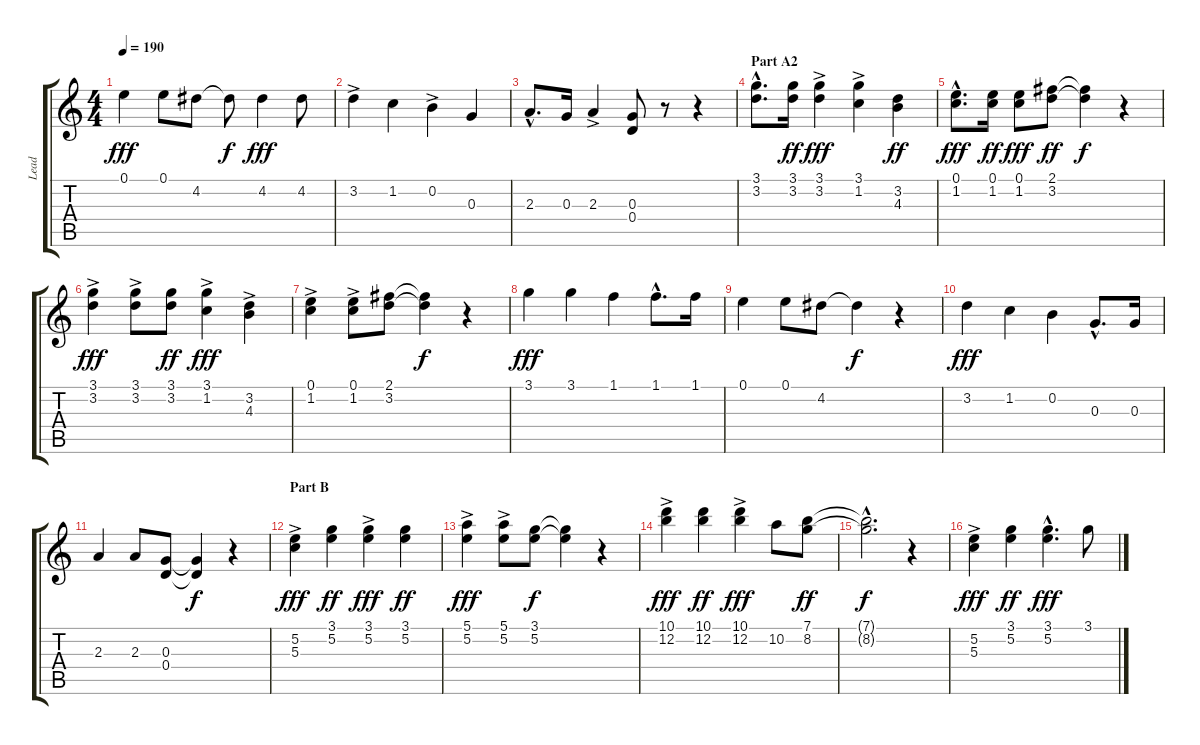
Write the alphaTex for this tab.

\track ("Lead" "Lead") {instrument acousticguitarnylon}
\staff {score tabs}
\tuning (E4 B3 G3 D3 A2 E2) {hide}
\ts (4 4)
\tempo 190
\clef g2
\ks c
0.1.4{dy fff} 0.1.8 4.2.8 4.2{t}.8{dy f} 4.2.4{dy fff} 4.2.8 |
3.2{ac}.4 1.2.4 0.2{ac}.4 0.3.4 |
2.3{hac}.8{d} 0.3.16 2.3{ac}.4 (0.3 0.4).8 r.8 r.4 |
\section ("" "Part A2")
(3.1{hac} 3.2{hac}).8{d} (3.1 3.2).16{dy ff} (3.1 3.2{ac}).4{dy fff} (3.1 1.2{ac}).4 (3.2 4.3).4{dy ff} |
(0.1{hac} 1.2{hac}).8{d dy fff} (0.1 1.2).16{dy ff} (0.1 1.2).8{dy fff} (2.1 3.2).8{dy ff} (2.1{t} 3.2{t}).4{dy f} r.4 |
(3.1{ac} 3.2{ac}).4{dy fff} (3.1{ac} 3.2{ac}).8 (3.1 3.2).8{dy ff} (3.1{ac} 1.2{ac}).4{dy fff} (3.2{ac} 4.3{ac}).4 |
(0.1{ac} 1.2{ac}).4 (0.1{ac} 1.2{ac}).8 (2.1 3.2).8 (2.1{t} 3.2{t}).4{dy f} r.4 |
3.1.4{dy fff} 3.1.4 1.1.4 1.1{hac}.8{d} 1.1.16 |
0.1.4 0.1.8 4.2.8 4.2{t}.4{dy f} r.4 |
3.2.4{dy fff} 1.2.4 0.2.4 0.3{hac}.8{d} 0.3.16 |
2.3.4 2.3.8 (0.3 0.4).8 (0.3{t} 0.4{t}).4{dy f} r.4 |
\section ("" "Part B")
(5.2{ac} 5.3{ac}).4{dy fff} (3.1 5.2).4{dy ff} (3.1{ac} 5.2{ac}).4{dy fff} (3.1 5.2).4{dy ff} |
(5.1{ac} 5.2{ac}).4{dy fff} (5.1{ac} 5.2{ac}).8 (3.1 5.2).8{dy f} (3.1{t} 5.2{t}).4 r.4 |
(10.1{ac} 12.2{ac}).4{dy fff} (10.1 12.2).4{dy ff} (10.1{ac} 12.2{ac}).4{dy fff} 10.2.8 (7.1 8.2).8{dy ff} |
(7.1{hac t} 8.2{hac t}).2{d dy f} r.4 |
(5.2{ac} 5.3{ac}).4{dy fff} (3.1 5.2).4{dy ff} (3.1{hac} 5.2{hac}).4{d dy fff} 3.1.8
